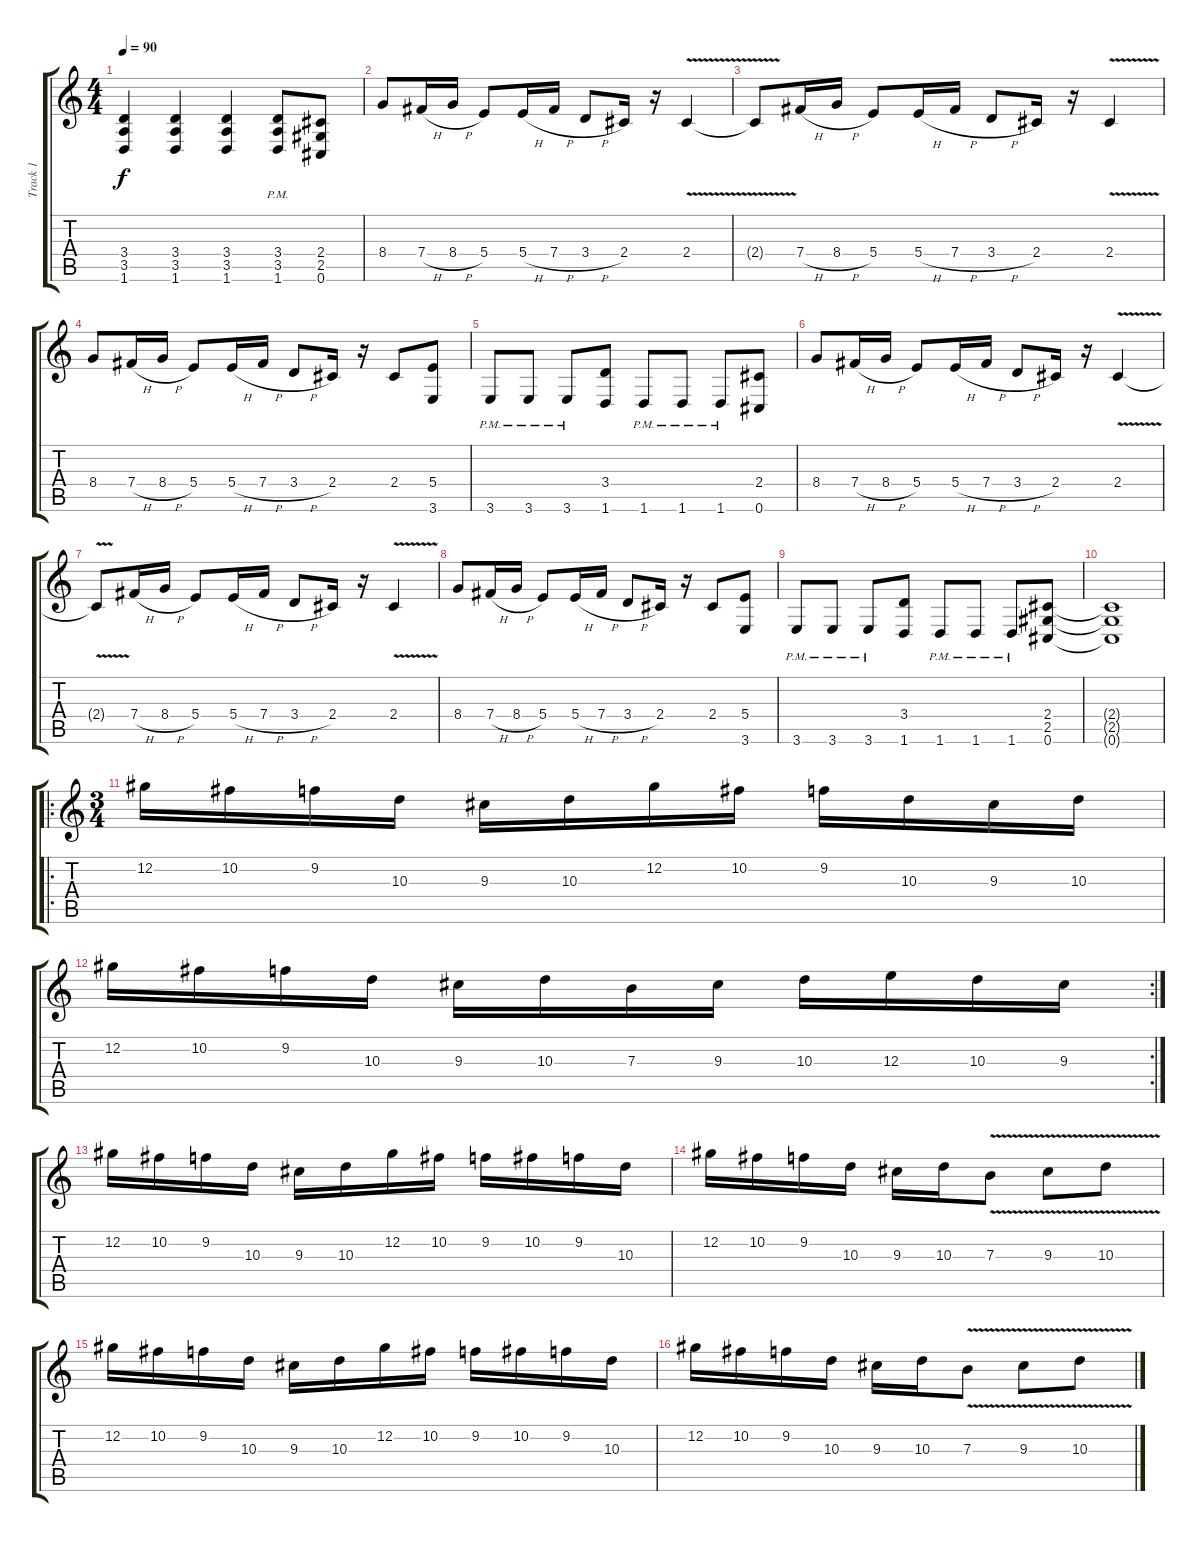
\track ("Track 1" "Track 1") {instrument distortionguitar}
\staff {score tabs}
\tuning (Db4 Ab3 E3 B2 Gb2 Db2) {hide}
\ts (4 4)
\tempo 90
\clef g2
\ks c
(3.4{t} 3.5{t} 1.6{t}).4{dy f} (3.4 3.5 1.6).4 (3.4 3.5 1.6).4 (3.4{pm} 3.5{pm} 1.6{pm}).8 (2.4 2.5 0.6).8 |
8.4.8 7.4{h}.16 8.4{h}.16 5.4.8 5.4{h}.16 7.4{h}.16 3.4{h}.8 2.4.16 r.16 2.4{v}.4 |
2.4{t}.8 7.4{h}.16 8.4{h}.16 5.4.8 5.4{h}.16 7.4{h}.16 3.4{h}.8 2.4.16 r.16 2.4{v}.4 |
8.4.8 7.4{h}.16 8.4{h}.16 5.4.8 5.4{h}.16 7.4{h}.16 3.4{h}.8 2.4.16 r.16 2.4.8 (5.4 3.6).8 |
3.6{pm}.8 3.6{pm}.8 3.6{pm}.8 (3.4 1.6).8 1.6{pm}.8 1.6{pm}.8 1.6{pm}.8 (2.4 0.6).8 |
8.4.8 7.4{h}.16 8.4{h}.16 5.4.8 5.4{h}.16 7.4{h}.16 3.4{h}.8 2.4.16 r.16 2.4{v}.4 |
2.4{t}.8 7.4{h}.16 8.4{h}.16 5.4.8 5.4{h}.16 7.4{h}.16 3.4{h}.8 2.4.16 r.16 2.4{v}.4 |
8.4.8 7.4{h}.16 8.4{h}.16 5.4.8 5.4{h}.16 7.4{h}.16 3.4{h}.8 2.4.16 r.16 2.4.8 (5.4 3.6).8 |
3.6{pm}.8 3.6{pm}.8 3.6{pm}.8 (3.4 1.6).8 1.6{pm}.8 1.6{pm}.8 1.6{pm}.8 (2.4 2.5 0.6).8 |
(2.4{t} 2.5{t} 0.6{t}).1 |
\ro
\ts (3 4)
12.2.16 10.2.16 9.2.16 10.3.16 9.3.16 10.3.16 12.2.16 10.2.16 9.2.16 10.3.16 9.3.16 10.3.16 |
\rc 2
12.2.16 10.2.16 9.2.16 10.3.16 9.3.16 10.3.16 7.3.16 9.3.16 10.3.16 12.3.16 10.3.16 9.3.16 |
12.2.16 10.2.16 9.2.16 10.3.16 9.3.16 10.3.16 12.2.16 10.2.16 9.2.16 10.2.16 9.2.16 10.3.16 |
12.2.16 10.2.16 9.2.16 10.3.16 9.3.16 10.3.16 7.3{v}.8 9.3{v}.8 10.3{v}.8 |
12.2.16 10.2.16 9.2.16 10.3.16 9.3.16 10.3.16 12.2.16 10.2.16 9.2.16 10.2.16 9.2.16 10.3.16 |
12.2.16 10.2.16 9.2.16 10.3.16 9.3.16 10.3.16 7.3{v}.8 9.3{v}.8 10.3{v}.8
